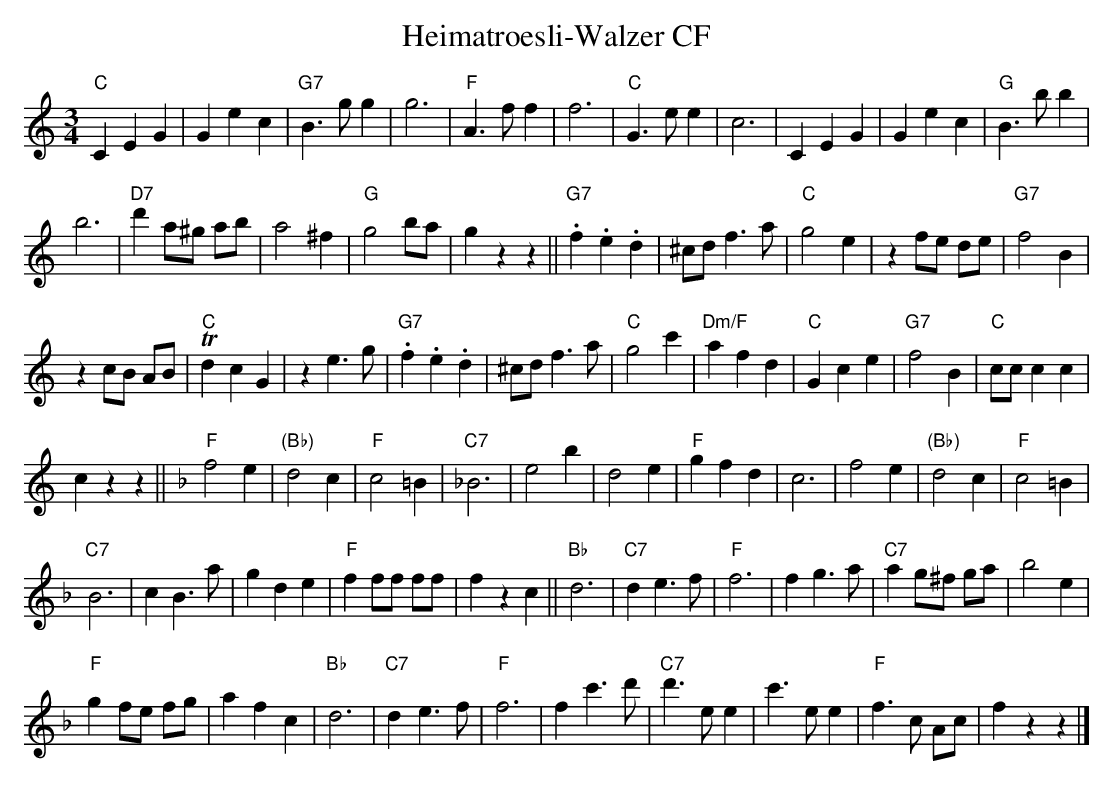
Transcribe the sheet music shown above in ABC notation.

X:1
T: Heimatroesli-Walzer CF
M:3/4
L:1/4
K:C
"C"CEG | Gec | "G7"B>gg | g3 | "F"A>ff | f3 | "C"G>ee | c3 | CEG | Gec | "G"B>bb |
b3 | "D7"d' a/^g/ a/b/ | a2^f | "G"g2b/a/ | gzz || "G7".f.e.d | ^c/d/ f>a | "C"g2e | z f/e/ d/e/ | "G7"f2B |
z c/B/ A/B/ | "C"TdcG | ze>g | "G7".f.e.d | ^c/d/ f>a | "C"g2c' | "Dm/F"afd | "C"Gce | "G7"f2B | "C"c/c/ cc |
czz || [K:F] "F"f2e | "(Bb)"d2c | "F"c2=B | "C7"_B3 | e2b | d2e | "F"gfd | c3 | f2e | "(Bb)"d2c | "F"c2=B |
"C7"B3 | cB>a | gde | "F"f f/f/ f/f/ | fzc || "Bb"d3 | "C7"de>f | "F"f3 | fg>a | "C7"a g/^f/ g/a/ | b2e |
"F"g f/e/ f/g/ | afc | "Bb"d3 | "C7"de>f | "F"f3 | fc'>d' | "C7"d'>ee | c'>ee | "F"f>c A/c/ | fzz |]
